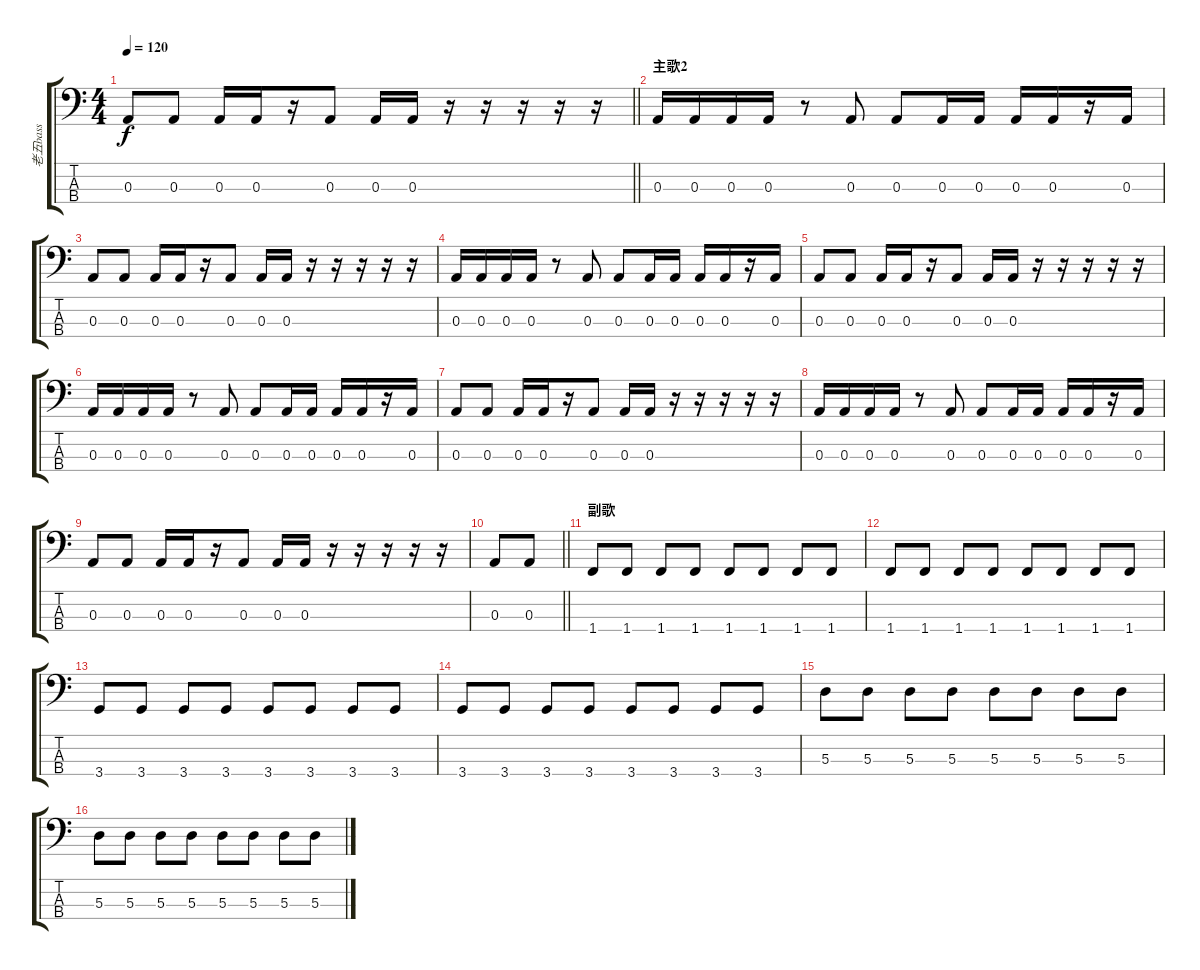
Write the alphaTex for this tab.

\track ("老五bass" "老五bass") {instrument electricbassfinger}
\staff {score tabs}
\tuning (G2 D2 A1 E1) {hide}
\ts (4 4)
\tempo 120
\clef f4
\barLineRight lightlight
\ks c
0.3.8{dy f} 0.3.8 0.3.16 0.3.16 r.16 0.3.8 0.3.16 0.3.16 r.16 r.16 r.16 r.16 r.16 |
\section ("" "主歌2")
0.3.16 0.3.16 0.3.16 0.3.16 r.8 0.3.8 0.3.8 0.3.16 0.3.16 0.3.16 0.3.16 r.16 0.3.16 |
0.3.8 0.3.8 0.3.16 0.3.16 r.16 0.3.8 0.3.16 0.3.16 r.16 r.16 r.16 r.16 r.16 |
0.3.16 0.3.16 0.3.16 0.3.16 r.8 0.3.8 0.3.8 0.3.16 0.3.16 0.3.16 0.3.16 r.16 0.3.16 |
0.3.8 0.3.8 0.3.16 0.3.16 r.16 0.3.8 0.3.16 0.3.16 r.16 r.16 r.16 r.16 r.16 |
0.3.16 0.3.16 0.3.16 0.3.16 r.8 0.3.8 0.3.8 0.3.16 0.3.16 0.3.16 0.3.16 r.16 0.3.16 |
0.3.8 0.3.8 0.3.16 0.3.16 r.16 0.3.8 0.3.16 0.3.16 r.16 r.16 r.16 r.16 r.16 |
0.3.16 0.3.16 0.3.16 0.3.16 r.8 0.3.8 0.3.8 0.3.16 0.3.16 0.3.16 0.3.16 r.16 0.3.16 |
0.3.8 0.3.8 0.3.16 0.3.16 r.16 0.3.8 0.3.16 0.3.16 r.16 r.16 r.16 r.16 r.16 |
\barLineRight lightlight
0.3.8 0.3.8 |
\section ("" "副歌")
1.4.8 1.4.8 1.4.8 1.4.8 1.4.8 1.4.8 1.4.8 1.4.8 |
1.4.8 1.4.8 1.4.8 1.4.8 1.4.8 1.4.8 1.4.8 1.4.8 |
3.4.8 3.4.8 3.4.8 3.4.8 3.4.8 3.4.8 3.4.8 3.4.8 |
3.4.8 3.4.8 3.4.8 3.4.8 3.4.8 3.4.8 3.4.8 3.4.8 |
5.3.8 5.3.8 5.3.8 5.3.8 5.3.8 5.3.8 5.3.8 5.3.8 |
5.3.8 5.3.8 5.3.8 5.3.8 5.3.8 5.3.8 5.3.8 5.3.8
